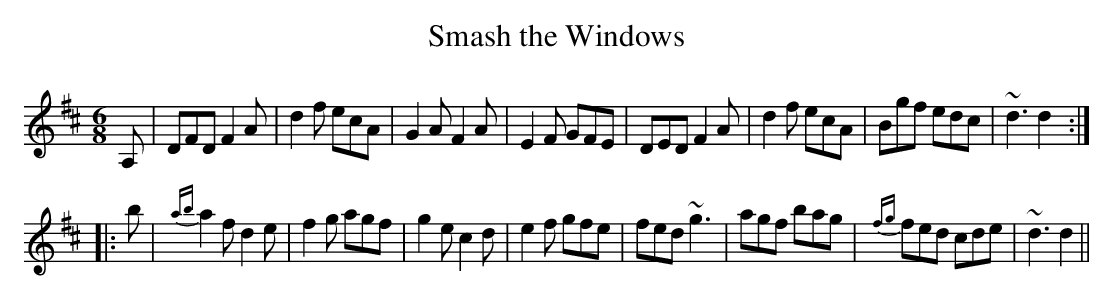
X:1
T:Smash the Windows
M:6/8
K:D
A,|DFD F2A|d2f ecA|G2A F2A|E2F GFE|\
DED F2A|d2f ecA|Bgf edc|~d3 d2:|
|:b|{ab}a2f d2e|f2g agf|g2e c2d|e2f gfe|\
fed ~g3|agf bag|{fg}fed cde|~d3 d2||
